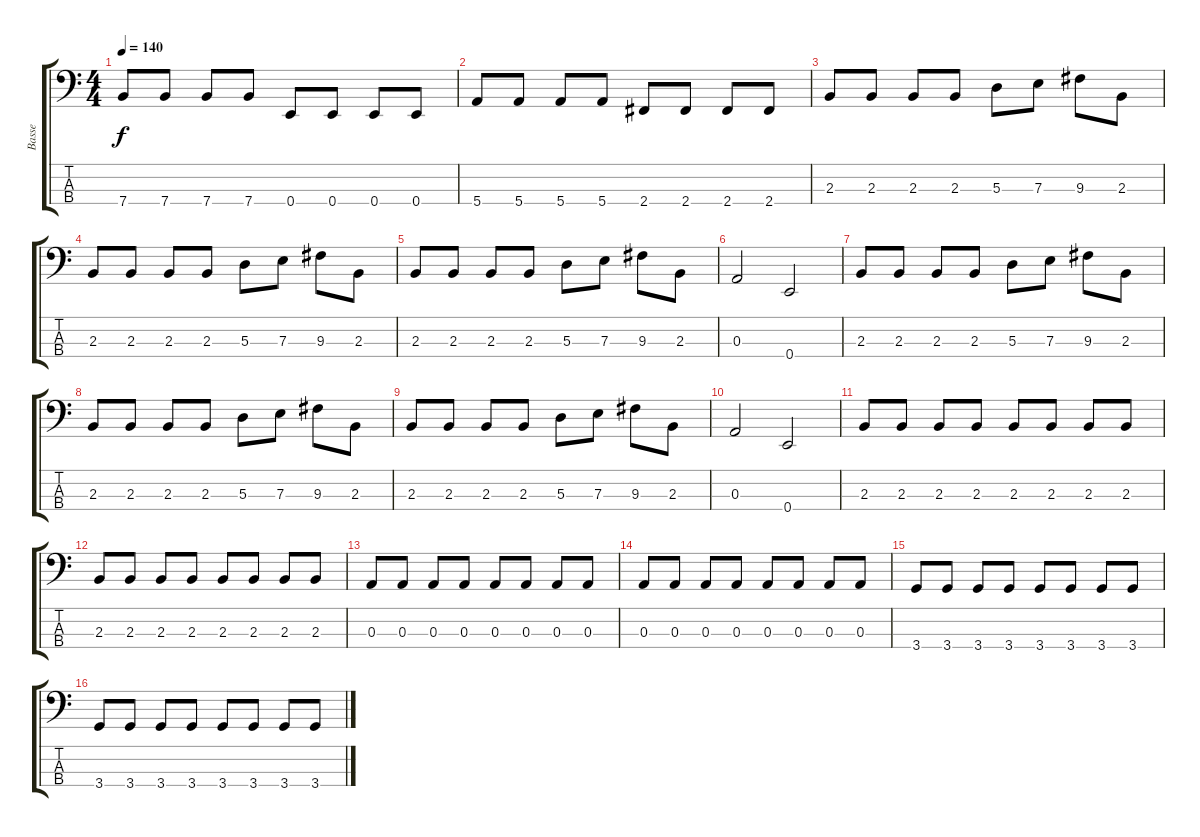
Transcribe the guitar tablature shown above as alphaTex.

\track ("Basse" "Basse") {instrument electricbassfinger}
\staff {score tabs}
\tuning (G2 D2 A1 E1) {hide}
\ts (4 4)
\tempo 140
\clef f4
\ks c
7.4.8{dy f} 7.4.8 7.4.8 7.4.8 0.4.8 0.4.8 0.4.8 0.4.8 |
5.4.8 5.4.8 5.4.8 5.4.8 2.4.8 2.4.8 2.4.8 2.4.8 |
2.3.8 2.3.8 2.3.8 2.3.8 5.3.8 7.3.8 9.3.8 2.3.8 |
2.3.8 2.3.8 2.3.8 2.3.8 5.3.8 7.3.8 9.3.8 2.3.8 |
2.3.8 2.3.8 2.3.8 2.3.8 5.3.8 7.3.8 9.3.8 2.3.8 |
0.3.2 0.4.2 |
2.3.8 2.3.8 2.3.8 2.3.8 5.3.8 7.3.8 9.3.8 2.3.8 |
2.3.8 2.3.8 2.3.8 2.3.8 5.3.8 7.3.8 9.3.8 2.3.8 |
2.3.8 2.3.8 2.3.8 2.3.8 5.3.8 7.3.8 9.3.8 2.3.8 |
0.3.2 0.4.2 |
2.3.8 2.3.8 2.3.8 2.3.8 2.3.8 2.3.8 2.3.8 2.3.8 |
2.3.8 2.3.8 2.3.8 2.3.8 2.3.8 2.3.8 2.3.8 2.3.8 |
0.3.8 0.3.8 0.3.8 0.3.8 0.3.8 0.3.8 0.3.8 0.3.8 |
0.3.8 0.3.8 0.3.8 0.3.8 0.3.8 0.3.8 0.3.8 0.3.8 |
3.4.8 3.4.8 3.4.8 3.4.8 3.4.8 3.4.8 3.4.8 3.4.8 |
3.4.8 3.4.8 3.4.8 3.4.8 3.4.8 3.4.8 3.4.8 3.4.8
